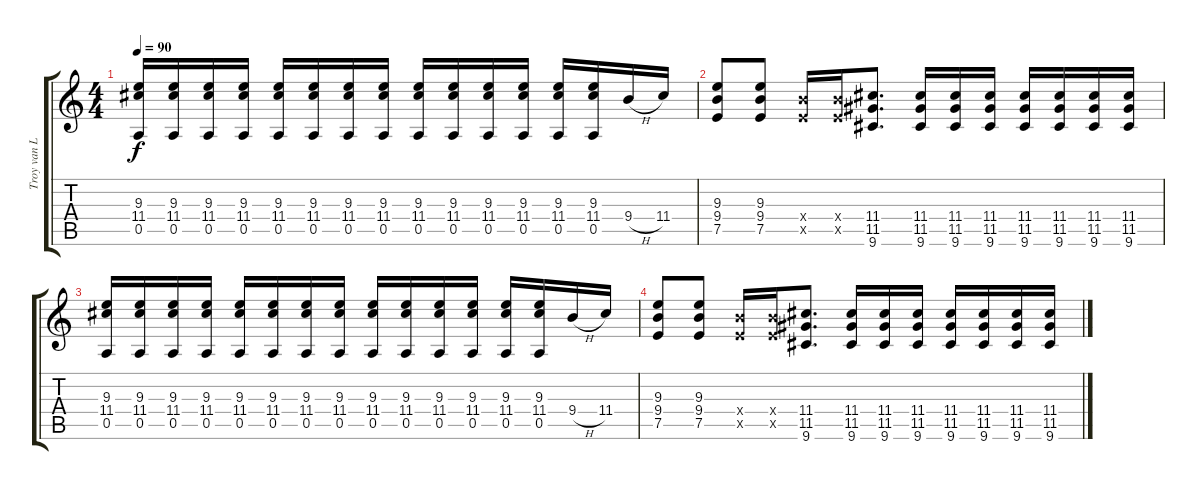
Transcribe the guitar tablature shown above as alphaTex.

\track ("Troy van Leeuwen" "Troy van L") {instrument acousticguitarsteel}
\staff {score tabs}
\tuning (E4 B3 G3 D3 A2 E2) {hide}
\ts (4 4)
\tempo 90
\clef g2
\ks c
(9.3 11.4 0.5).16{dy f} (9.3 11.4 0.5).16 (9.3 11.4 0.5).16 (9.3 11.4 0.5).16 (9.3 11.4 0.5).16 (9.3 11.4 0.5).16 (9.3 11.4 0.5).16 (9.3 11.4 0.5).16 (9.3 11.4 0.5).16 (9.3 11.4 0.5).16 (9.3 11.4 0.5).16 (9.3 11.4 0.5).16 (9.3 11.4 0.5).16 (9.3 11.4 0.5).16 9.4{h}.16 11.4.16 |
(9.3 9.4 7.5).8 (9.3 9.4 7.5).8 (9.4{x} 7.5{x}).16 (9.4{x} 7.5{x}).16 (11.4 11.5 9.6).8{d} (11.4 11.5 9.6).16 (11.4 11.5 9.6).16 (11.4 11.5 9.6).16 (11.4 11.5 9.6).16 (11.4 11.5 9.6).16 (11.4 11.5 9.6).16 (11.4 11.5 9.6).16 |
(9.3 11.4 0.5).16 (9.3 11.4 0.5).16 (9.3 11.4 0.5).16 (9.3 11.4 0.5).16 (9.3 11.4 0.5).16 (9.3 11.4 0.5).16 (9.3 11.4 0.5).16 (9.3 11.4 0.5).16 (9.3 11.4 0.5).16 (9.3 11.4 0.5).16 (9.3 11.4 0.5).16 (9.3 11.4 0.5).16 (9.3 11.4 0.5).16 (9.3 11.4 0.5).16 9.4{h}.16 11.4.16 |
(9.3 9.4 7.5).8 (9.3 9.4 7.5).8 (9.4{x} 7.5{x}).16 (9.4{x} 7.5{x}).16 (11.4 11.5 9.6).8{d} (11.4 11.5 9.6).16 (11.4 11.5 9.6).16 (11.4 11.5 9.6).16 (11.4 11.5 9.6).16 (11.4 11.5 9.6).16 (11.4 11.5 9.6).16 (11.4 11.5 9.6).16
